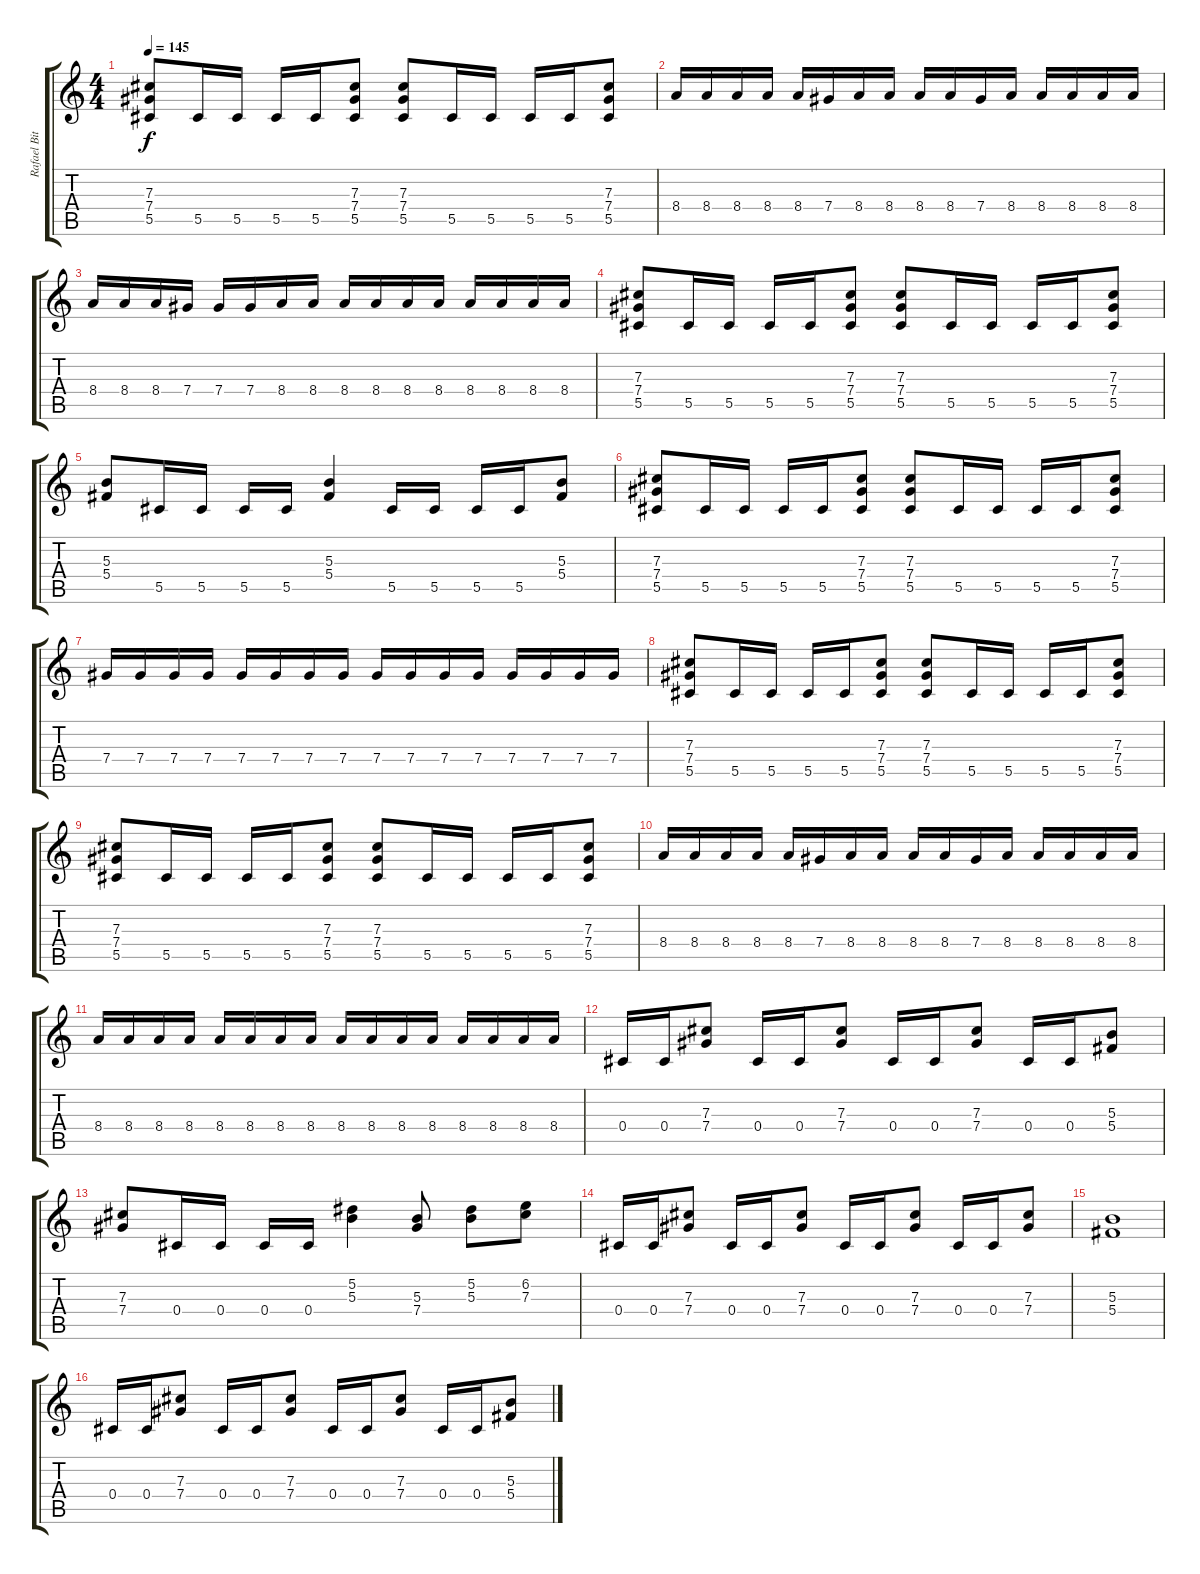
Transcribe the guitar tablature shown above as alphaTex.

\track ("Rafael Bittencourt" "Rafael Bit") {instrument distortionguitar}
\staff {score tabs}
\tuning (Eb4 Bb3 Gb3 Db3 Ab2 Eb2) {hide}
\ts (4 4)
\tempo 145
\clef g2
\ks c
(7.3 7.4 5.5).8{dy f} 5.5.16 5.5.16 5.5.16 5.5.16 (7.3 7.4 5.5).8 (7.3 7.4 5.5).8 5.5.16 5.5.16 5.5.16 5.5.16 (7.3 7.4 5.5).8 |
8.4.16 8.4.16 8.4.16 8.4.16 8.4.16 7.4.16 8.4.16 8.4.16 8.4.16 8.4.16 7.4.16 8.4.16 8.4.16 8.4.16 8.4.16 8.4.16 |
8.4.16 8.4.16 8.4.16 7.4.16 7.4.16 7.4.16 8.4.16 8.4.16 8.4.16 8.4.16 8.4.16 8.4.16 8.4.16 8.4.16 8.4.16 8.4.16 |
(7.3 7.4 5.5).8 5.5.16 5.5.16 5.5.16 5.5.16 (7.3 7.4 5.5).8 (7.3 7.4 5.5).8 5.5.16 5.5.16 5.5.16 5.5.16 (7.3 7.4 5.5).8 |
(5.3 5.4).8 5.5.16 5.5.16 5.5.16 5.5.16 (5.3 5.4).4 5.5.16 5.5.16 5.5.16 5.5.16 (5.3 5.4).8 |
(7.3 7.4 5.5).8 5.5.16 5.5.16 5.5.16 5.5.16 (7.3 7.4 5.5).8 (7.3 7.4 5.5).8 5.5.16 5.5.16 5.5.16 5.5.16 (7.3 7.4 5.5).8 |
7.4.16 7.4.16 7.4.16 7.4.16 7.4.16 7.4.16 7.4.16 7.4.16 7.4.16 7.4.16 7.4.16 7.4.16 7.4.16 7.4.16 7.4.16 7.4.16 |
(7.3 7.4 5.5).8 5.5.16 5.5.16 5.5.16 5.5.16 (7.3 7.4 5.5).8 (7.3 7.4 5.5).8 5.5.16 5.5.16 5.5.16 5.5.16 (7.3 7.4 5.5).8 |
(7.3 7.4 5.5).8 5.5.16 5.5.16 5.5.16 5.5.16 (7.3 7.4 5.5).8 (7.3 7.4 5.5).8 5.5.16 5.5.16 5.5.16 5.5.16 (7.3 7.4 5.5).8 |
8.4.16 8.4.16 8.4.16 8.4.16 8.4.16 7.4.16 8.4.16 8.4.16 8.4.16 8.4.16 7.4.16 8.4.16 8.4.16 8.4.16 8.4.16 8.4.16 |
8.4.16 8.4.16 8.4.16 8.4.16 8.4.16 8.4.16 8.4.16 8.4.16 8.4.16 8.4.16 8.4.16 8.4.16 8.4.16 8.4.16 8.4.16 8.4.16 |
0.4.16 0.4.16 (7.3 7.4).8 0.4.16 0.4.16 (7.3 7.4).8 0.4.16 0.4.16 (7.3 7.4).8 0.4.16 0.4.16 (5.3 5.4).8 |
(7.3 7.4).8 0.4.16 0.4.16 0.4.16 0.4.16 (5.2 5.3).4 (5.3 7.4).8 (5.2 5.3).8 (6.2 7.3).8 |
0.4.16 0.4.16 (7.3 7.4).8 0.4.16 0.4.16 (7.3 7.4).8 0.4.16 0.4.16 (7.3 7.4).8 0.4.16 0.4.16 (7.3 7.4).8 |
(5.3 5.4).1 |
0.4.16 0.4.16 (7.3 7.4).8 0.4.16 0.4.16 (7.3 7.4).8 0.4.16 0.4.16 (7.3 7.4).8 0.4.16 0.4.16 (5.3 5.4).8
